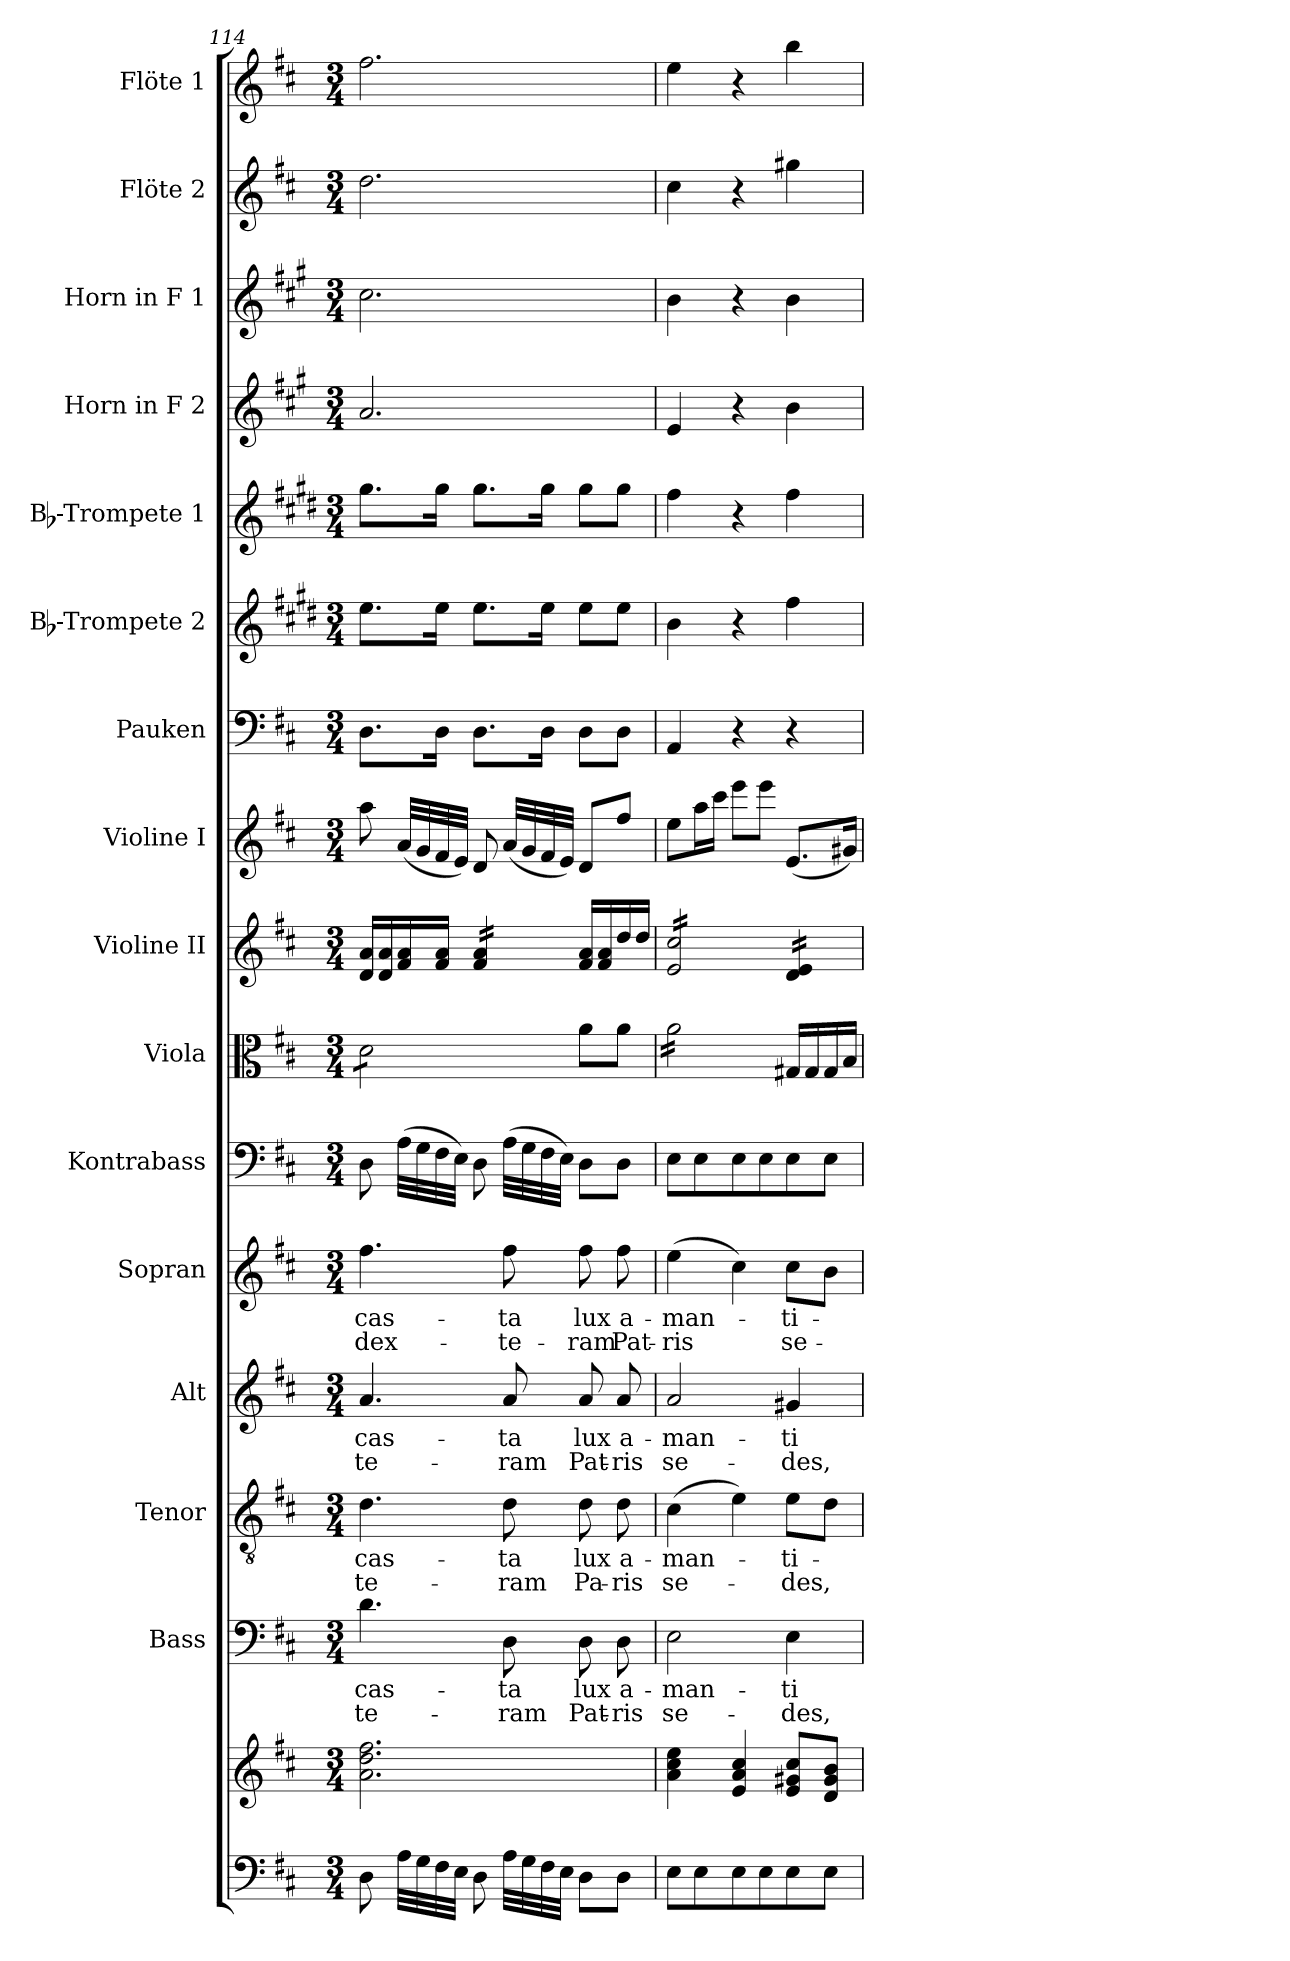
**kern	**kern	**kern	**text	**text	**kern	**text	**text	**kern	**text	**text	**kern	**text	**text	**kern	**kern	**kern	**kern	**kern	**kern	**kern	**kern	**kern	**kern	**kern
*part16	*part16	*part15	*part15	*part15	*part14	*part14	*part14	*part13	*part13	*part13	*part12	*part12	*part12	*part11	*part10	*part9	*part8	*part7	*part6	*part5	*part4	*part3	*part2	*part1
*staff17	*staff16	*staff15	*staff15	*staff15	*staff14	*staff14	*staff14	*staff13	*staff13	*staff13	*staff12	*staff12	*staff12	*staff11	*staff10	*staff9	*staff8	*staff7	*staff6	*staff5	*staff4	*staff3	*staff2	*staff1
*	*	*I"Bass	*	*	*I"Tenor	*	*	*I"Alt	*	*	*I"Sopran	*	*	*I"Kontrabass	*I"Viola	*I"Violine II	*I"Violine I	*I"Pauken	*I"Bb-Trompete 2	*I"Bb-Trompete 1	*I"Horn in F 2	*I"Horn in F 1	*I"Flöte 2	*I"Flöte 1
*	*	*I'B.	*	*	*I'T.	*	*	*I'A.	*	*	*I'S.	*	*	*I'Kb.	*I'Vla.	*I'Vl. II	*I'Vl. I	*I'Pk.	*I'Bb Trp. 2	*I'Bb Trp. 1	*	*	*I'Fl. 2	*I'Fl. 1
*clefF4	*clefG2	*clefF4	*	*	*clefGv2	*	*	*clefG2	*	*	*clefG2	*	*	*clefF4	*clefC3	*clefG2	*clefG2	*clefF4	*clefG2	*clefG2	*clefG2	*clefG2	*clefG2	*clefG2
*	*	*	*	*	*	*	*	*	*	*	*	*	*	*ITrd7c12	*	*	*	*	*ITrd1c2	*ITrd1c2	*ITrd4c7	*ITrd4c7	*	*
*k[f#c#]	*k[f#c#]	*k[f#c#]	*	*	*k[f#c#]	*	*	*k[f#c#]	*	*	*k[f#c#]	*	*	*k[f#c#]	*k[f#c#]	*k[f#c#]	*k[f#c#]	*k[f#c#]	*k[f#c#]	*k[f#c#]	*k[f#c#]	*k[f#c#]	*k[f#c#]	*k[f#c#]
*D:	*D:	*D:	*	*	*D:	*	*	*D:	*	*	*D:	*	*	*D:	*D:	*D:	*D:	*D:	*D:	*D:	*D:	*D:	*D:	*D:
*M3/4	*M3/4	*M3/4	*	*	*M3/4	*	*	*M3/4	*	*	*M3/4	*	*	*M3/4	*M3/4	*M3/4	*M3/4	*M3/4	*M3/4	*M3/4	*M3/4	*M3/4	*M3/4	*M3/4
=114	=114	=114	=114	=114	=114	=114	=114	=114	=114	=114	=114	=114	=114	=114	=114	=114	=114	=114	=114	=114	=114	=114	=114	=114
!	!	!	!LO:LY:b	!LO:LY:b	!	!LO:LY:b	!LO:LY:b	!	!LO:LY:b	!LO:LY:b	!	!LO:LY:b	!LO:LY:b	!	!	!	!	!	!	!	!	!	!	!
*	*	*	*	*	*	*	*	*	*	*	*	*	*	*	*tremolo	*	*	*	*	*	*	*	*	*
8D\	2.a\ 2.dd\ 2.ff#\	4.d\	cas-	-te-	4.d\	cas-	-te-	4.a/	cas-	-te-	4.ff#\	cas-	dex-	8DD\	8d\L	16d/ 16a/LL	8aa\	8.D\L	8.dd\L	8.ff#\L	2.d/	2.f#\	2.dd\	2.ff#\
.	.	.	.	.	.	.	.	.	.	.	.	.	.	.	.	16d/ 16a/	.	.	.	.	.	.	.	.
32A\LLL	.	.	.	.	.	.	.	.	.	.	.	.	.	(>32AA\LLL	8d\	16f#/ 16a/	(<32a/LLL	.	.	.	.	.	.	.
32G\	.	.	.	.	.	.	.	.	.	.	.	.	.	32GG\	.	.	32g/	.	.	.	.	.	.	.
32F#\	.	.	.	.	.	.	.	.	.	.	.	.	.	32FF#\	.	16f#/ 16a/JJ	32f#/	16D\Jk	16dd\Jk	16ff#\Jk	.	.	.	.
32E\JJJ	.	.	.	.	.	.	.	.	.	.	.	.	.	32EE\JJJ)	.	.	32e/JJJ)	.	.	.	.	.	.	.
*	*	*	*	*	*	*	*	*	*	*	*	*	*	*	*	*tremolo	*	*	*	*	*	*	*	*
8D\	.	.	.	.	.	.	.	.	.	.	.	.	.	8DD\	8d\	16f#/ 16a/LL	8d/	8.D\L	8.dd\L	8.ff#\L	.	.	.	.
.	.	.	.	.	.	.	.	.	.	.	.	.	.	.	.	16f#/ 16a/	.	.	.	.	.	.	.	.
!	!	!	!LO:LY:b	!LO:LY:b	!	!LO:LY:b	!LO:LY:b	!	!LO:LY:b	!LO:LY:b	!	!LO:LY:b	!LO:LY:b	!	!	!	!	!	!	!	!	!	!	!
32A\LLL	.	8D\	-ta	-ram	8d\	-ta	-ram	8a/	-ta	-ram	8ff#\	-ta	-te-	(>32AA\LLL	8d\J	16f#/ 16a/	(<32a/LLL	.	.	.	.	.	.	.
*	*	*	*	*	*	*	*	*	*	*	*	*	*	*	*Xtremolo	*	*	*	*	*	*	*	*	*
32G\	.	.	.	.	.	.	.	.	.	.	.	.	.	32GG\	.	.	32g/	.	.	.	.	.	.	.
32F#\	.	.	.	.	.	.	.	.	.	.	.	.	.	32FF#\	.	16f#/ 16a/JJ	32f#/	16D\Jk	16dd\Jk	16ff#\Jk	.	.	.	.
*	*	*	*	*	*	*	*	*	*	*	*	*	*	*	*	*Xtremolo	*	*	*	*	*	*	*	*
32E\JJJ	.	.	.	.	.	.	.	.	.	.	.	.	.	32EE\JJJ)	.	.	32e/JJJ)	.	.	.	.	.	.	.
!	!	!	!LO:LY:b	!LO:LY:b	!	!LO:LY:b	!LO:LY:b	!	!LO:LY:b	!LO:LY:b	!	!LO:LY:b	!LO:LY:b	!	!	!	!	!	!	!	!	!	!	!
8D\L	.	8D\	lux	Pat-	8d\	lux	Pa-	8a/	lux	Pat-	8ff#\	lux	-ram	8DD\L	8a\L	16f#/ 16a/LL	8d/L	8D\L	8dd\L	8ff#\L	.	.	.	.
.	.	.	.	.	.	.	.	.	.	.	.	.	.	.	.	16f#/ 16a/	.	.	.	.	.	.	.	.
!	!	!	!LO:LY:b	!LO:LY:b	!	!LO:LY:b	!LO:LY:b	!	!LO:LY:b	!LO:LY:b	!	!LO:LY:b	!LO:LY:b	!	!	!	!	!	!	!	!	!	!	!
8D\J	.	8D\	a-	-ris	8d\	a-	-ris	8a/	a-	-ris	8ff#\	a-	Pat-	8DD\J	8a\J	16dd/	8ff#/J	8D\J	8dd\J	8ff#\J	.	.	.	.
.	.	.	.	.	.	.	.	.	.	.	.	.	.	.	.	16dd/JJ	.	.	.	.	.	.	.	.
=115	=115	=115	=115	=115	=115	=115	=115	=115	=115	=115	=115	=115	=115	=115	=115	=115	=115	=115	=115	=115	=115	=115	=115	=115
!	!	!	!LO:LY:b	!LO:LY:b	!	!LO:LY:b	!LO:LY:b	!	!LO:LY:b	!LO:LY:b	!	!LO:LY:b	!LO:LY:b	!	!	!	!	!	!	!	!	!	!	!
*	*	*	*	*	*	*	*	*	*	*	*	*	*	*	*tremolo	*	*	*	*	*	*	*	*	*
*	*	*	*	*	*	*	*	*	*	*	*	*	*	*	*	*tremolo	*	*	*	*	*	*	*	*
8E\L	4a\ 4cc#\ 4ee\	2E\	-man-	se-	(>4c#\	-man-	se-	2a/	-man-	se-	(>4ee\	-man-	-ris	8EE\L	16a\LL	16e/ 16cc#/LL	8ee\L	4AA/	4a\	4ee\	4A/	4e\	4cc#\	4ee\
.	.	.	.	.	.	.	.	.	.	.	.	.	.	.	16a\	16e/ 16cc#/	.	.	.	.	.	.	.	.
8E\	.	.	.	.	.	.	.	.	.	.	.	.	.	8EE\	16a\	16e/ 16cc#/	16aa\L	.	.	.	.	.	.	.
.	.	.	.	.	.	.	.	.	.	.	.	.	.	.	16a\	16e/ 16cc#/	16ccc#\JJ	.	.	.	.	.	.	.
8E\	4e/ 4a/ 4cc#/	.	.	.	4e\)	.	.	.	.	.	4cc#\)	.	.	8EE\	16a\	16e/ 16cc#/	8eee\L	4r	4r	4r	4r	4r	4r	4r
.	.	.	.	.	.	.	.	.	.	.	.	.	.	.	16a\	16e/ 16cc#/	.	.	.	.	.	.	.	.
8E\	.	.	.	.	.	.	.	.	.	.	.	.	.	8EE\	16a\	16e/ 16cc#/	8eee\J	.	.	.	.	.	.	.
.	.	.	.	.	.	.	.	.	.	.	.	.	.	.	16a\JJ	16e/ 16cc#/JJ	.	.	.	.	.	.	.	.
*	*	*	*	*	*	*	*	*	*	*	*	*	*	*	*Xtremolo	*	*	*	*	*	*	*	*	*
!	!	!	!LO:LY:b	!LO:LY:b	!	!LO:LY:b	!LO:LY:b	!	!LO:LY:b	!LO:LY:b	!	!LO:LY:b	!LO:LY:b	!	!	!	!	!	!	!	!	!	!	!
8E\	8e/ 8g#X/ 8cc#/L	4E\	-ti-	-des,	8e\L	-ti-	-des,	4g#X/	-ti-	-des,	8cc#\L	-ti-	se-	8EE\	16G#X/LL	16d/ 16e/LL	(<8.e/L	4r	4ee\	4ee\	4e\	4e\	4gg#X\	4bb\
.	.	.	.	.	.	.	.	.	.	.	.	.	.	.	16G#/	16d/ 16e/	.	.	.	.	.	.	.	.
8E\J	8d/ 8g#/ 8b/J	.	.	.	8d\J	.	.	.	.	.	8b\J	.	.	8EE\J	16G#/	16d/ 16e/	.	.	.	.	.	.	.	.
.	.	.	.	.	.	.	.	.	.	.	.	.	.	.	16B/JJ	16d/ 16e/JJ	16g#X/Jk)	.	.	.	.	.	.	.
*	*	*	*	*	*	*	*	*	*	*	*	*	*	*	*	*Xtremolo	*	*	*	*	*	*	*	*
=	=	=	=	=	=	=	=	=	=	=	=	=	=	=	=	=	=	=	=	=	=	=	=	=
*-	*-	*-	*-	*-	*-	*-	*-	*-	*-	*-	*-	*-	*-	*-	*-	*-	*-	*-	*-	*-	*-	*-	*-	*-
